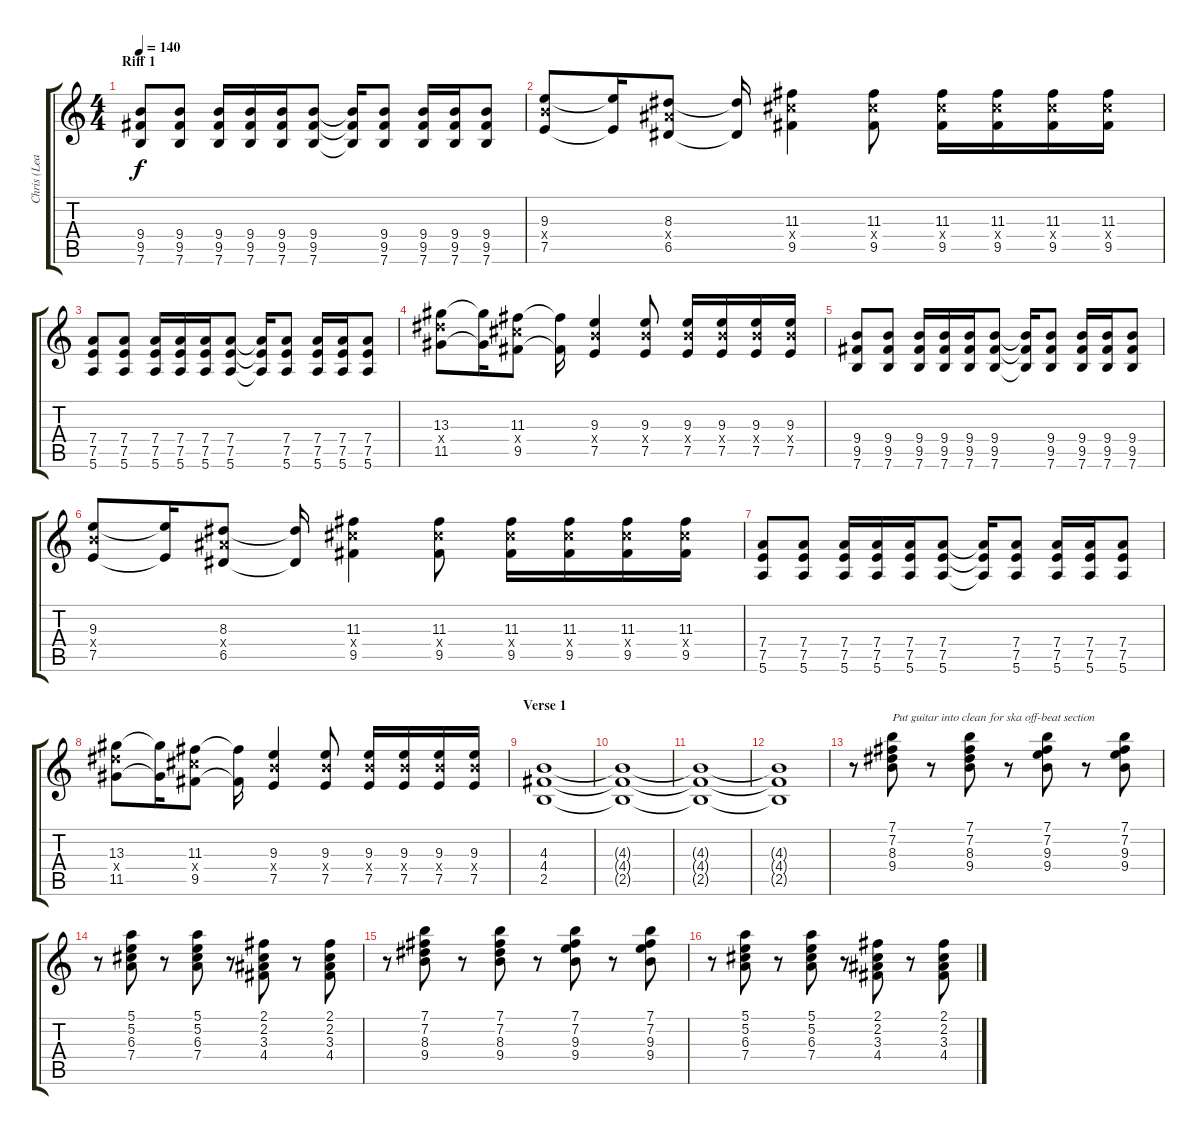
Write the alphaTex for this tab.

\track ("Chris (Lead Guitar)" "Chris (Lea") {instrument distortionguitar}
\staff {score tabs}
\tuning (E4 B3 G3 D3 A2 E2) {hide}
\ts (4 4)
\section ("" "Riff 1")
\tempo 140
\clef g2
\ks c
(9.4 9.5 7.6).8{dy f instrument distortionguitar} (9.4 9.5 7.6).8 (9.4 9.5 7.6).16 (9.4 9.5 7.6).16 (9.4 9.5 7.6).16 (9.4 9.5 7.6).8 (9.4{t} 9.5{t} 7.6{t}).16 (9.4 9.5 7.6).8 (9.4 9.5 7.6).16 (9.4 9.5 7.6).16 (9.4 9.5 7.6).8 |
(9.3 9.4{x} 7.5).8 (9.3{t} 7.5{t}).16 (8.3 8.4{x} 6.5).8 (8.3{t} 6.5{t}).16 (11.3 11.4{x} 9.5).4 (11.3 11.4{x} 9.5).8 (11.3 11.4{x} 9.5).16 (11.3 11.4{x} 9.5).16 (11.3 11.4{x} 9.5).16 (11.3 11.4{x} 9.5).16 |
(7.4 7.5 5.6).8 (7.4 7.5 5.6).8 (7.4 7.5 5.6).16 (7.4 7.5 5.6).16 (7.4 7.5 5.6).16 (7.4 7.5 5.6).8 (7.4{t} 7.5{t} 5.6{t}).16 (7.4 7.5 5.6).8 (7.4 7.5 5.6).16 (7.4 7.5 5.6).16 (7.4 7.5 5.6).8 |
(13.3 13.4{x} 11.5).8 (13.3{t} 11.5{t}).16 (11.3 11.4{x} 9.5).8 (11.3{t} 9.5{t}).16 (9.3 9.4{x} 7.5).4 (9.3 9.4{x} 7.5).8 (9.3 9.4{x} 7.5).16 (9.3 9.4{x} 7.5).16 (9.3 9.4{x} 7.5).16 (9.3 9.4{x} 7.5).16 |
(9.4 9.5 7.6).8 (9.4 9.5 7.6).8 (9.4 9.5 7.6).16 (9.4 9.5 7.6).16 (9.4 9.5 7.6).16 (9.4 9.5 7.6).8 (9.4{t} 9.5{t} 7.6{t}).16 (9.4 9.5 7.6).8 (9.4 9.5 7.6).16 (9.4 9.5 7.6).16 (9.4 9.5 7.6).8 |
(9.3 9.4{x} 7.5).8 (9.3{t} 7.5{t}).16 (8.3 8.4{x} 6.5).8 (8.3{t} 6.5{t}).16 (11.3 11.4{x} 9.5).4 (11.3 11.4{x} 9.5).8 (11.3 11.4{x} 9.5).16 (11.3 11.4{x} 9.5).16 (11.3 11.4{x} 9.5).16 (11.3 11.4{x} 9.5).16 |
(7.4 7.5 5.6).8 (7.4 7.5 5.6).8 (7.4 7.5 5.6).16 (7.4 7.5 5.6).16 (7.4 7.5 5.6).16 (7.4 7.5 5.6).8 (7.4{t} 7.5{t} 5.6{t}).16 (7.4 7.5 5.6).8 (7.4 7.5 5.6).16 (7.4 7.5 5.6).16 (7.4 7.5 5.6).8 |
(13.3 13.4{x} 11.5).8 (13.3{t} 11.5{t}).16 (11.3 11.4{x} 9.5).8 (11.3{t} 9.5{t}).16 (9.3 9.4{x} 7.5).4 (9.3 9.4{x} 7.5).8 (9.3 9.4{x} 7.5).16 (9.3 9.4{x} 7.5).16 (9.3 9.4{x} 7.5).16 (9.3 9.4{x} 7.5).16 |
\section ("" "Verse 1")
(4.3 4.4 2.5).1 |
(4.3{t} 4.4{t} 2.5{t}).1 |
(4.3{t} 4.4{t} 2.5{t}).1 |
(4.3{t} 4.4{t} 2.5{t}).1 |
r.8{instrument electricguitarclean} (7.1 7.2 8.3 9.4).8{txt "Put guitar into clean for ska off-beat section"} r.8 (7.1 7.2 8.3 9.4).8 r.8 (7.1 7.2 9.3 9.4).8 r.8 (7.1 7.2 9.3 9.4).8 |
r.8 (5.1 5.2 6.3 7.4).8 r.8 (5.1 5.2 6.3 7.4).8 r.8 (2.1 2.2 3.3 4.4).8 r.8 (2.1 2.2 3.3 4.4).8 |
r.8 (7.1 7.2 8.3 9.4).8 r.8 (7.1 7.2 8.3 9.4).8 r.8 (7.1 7.2 9.3 9.4).8 r.8 (7.1 7.2 9.3 9.4).8 |
r.8 (5.1 5.2 6.3 7.4).8 r.8 (5.1 5.2 6.3 7.4).8 r.8 (2.1 2.2 3.3 4.4).8 r.8 (2.1 2.2 3.3 4.4).8
